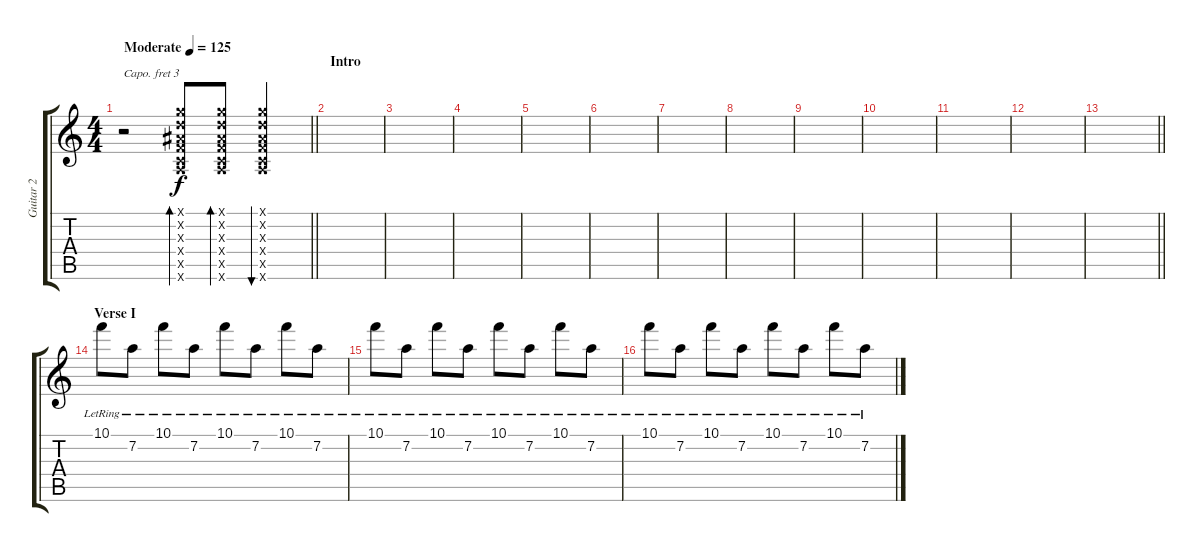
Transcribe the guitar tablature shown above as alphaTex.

\track ("Guitar 2" "Guitar 2") {instrument acousticguitarsteel}
\staff {score tabs}
\capo 3
\tuning (E4 B3 G3 D3 A2 E2) {hide}
\ts (4 4)
\tempo (125 "Moderate")
\clef g2
\barLineRight lightlight
\ks c
r.2{dy f instrument acousticguitarsteel} (0.1{x} 0.2{x} 0.3{x} 0.4{x} 0.5{x} 2.6{x}).8{bd 30} (0.1{x} 0.2{x} 0.3{x} 0.4{x} 0.5{x} 2.6{x}).8{bd 30} (0.1{x} 0.2{x} 0.3{x} 0.4{x} 0.5{x} 2.6{x}).4{bu 30} |
\section ("" "Intro")
|
|
|
|
|
|
|
|
|
|
|
\barLineRight lightlight
|
\section ("" "Verse I")
10.1{lr}.8 7.2{lr}.8 10.1{lr}.8 7.2{lr}.8 10.1{lr}.8 7.2{lr}.8 10.1{lr}.8 7.2{lr}.8 |
10.1{lr}.8 7.2{lr}.8 10.1{lr}.8 7.2{lr}.8 10.1{lr}.8 7.2{lr}.8 10.1{lr}.8 7.2{lr}.8 |
10.1{lr}.8 7.2{lr}.8 10.1{lr}.8 7.2{lr}.8 10.1{lr}.8 7.2{lr}.8 10.1{lr}.8 7.2{lr}.8
